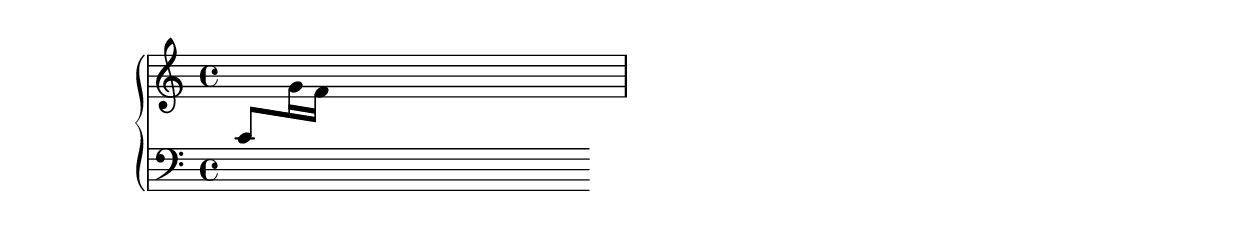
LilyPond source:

\version "1.3.146"
\score{
	\context PianoStaff <
	\context Staff=one \notes\relative c'{
		s1
	}
	\context Staff=two \notes\relative c'{
		\clef bass
% no knee
		\stemUp [c8 \translator Staff=one \stemDown g'16 f]
		s8
		s2
	}
	>
	\paper{
		linewidth=-1.
	}
}


